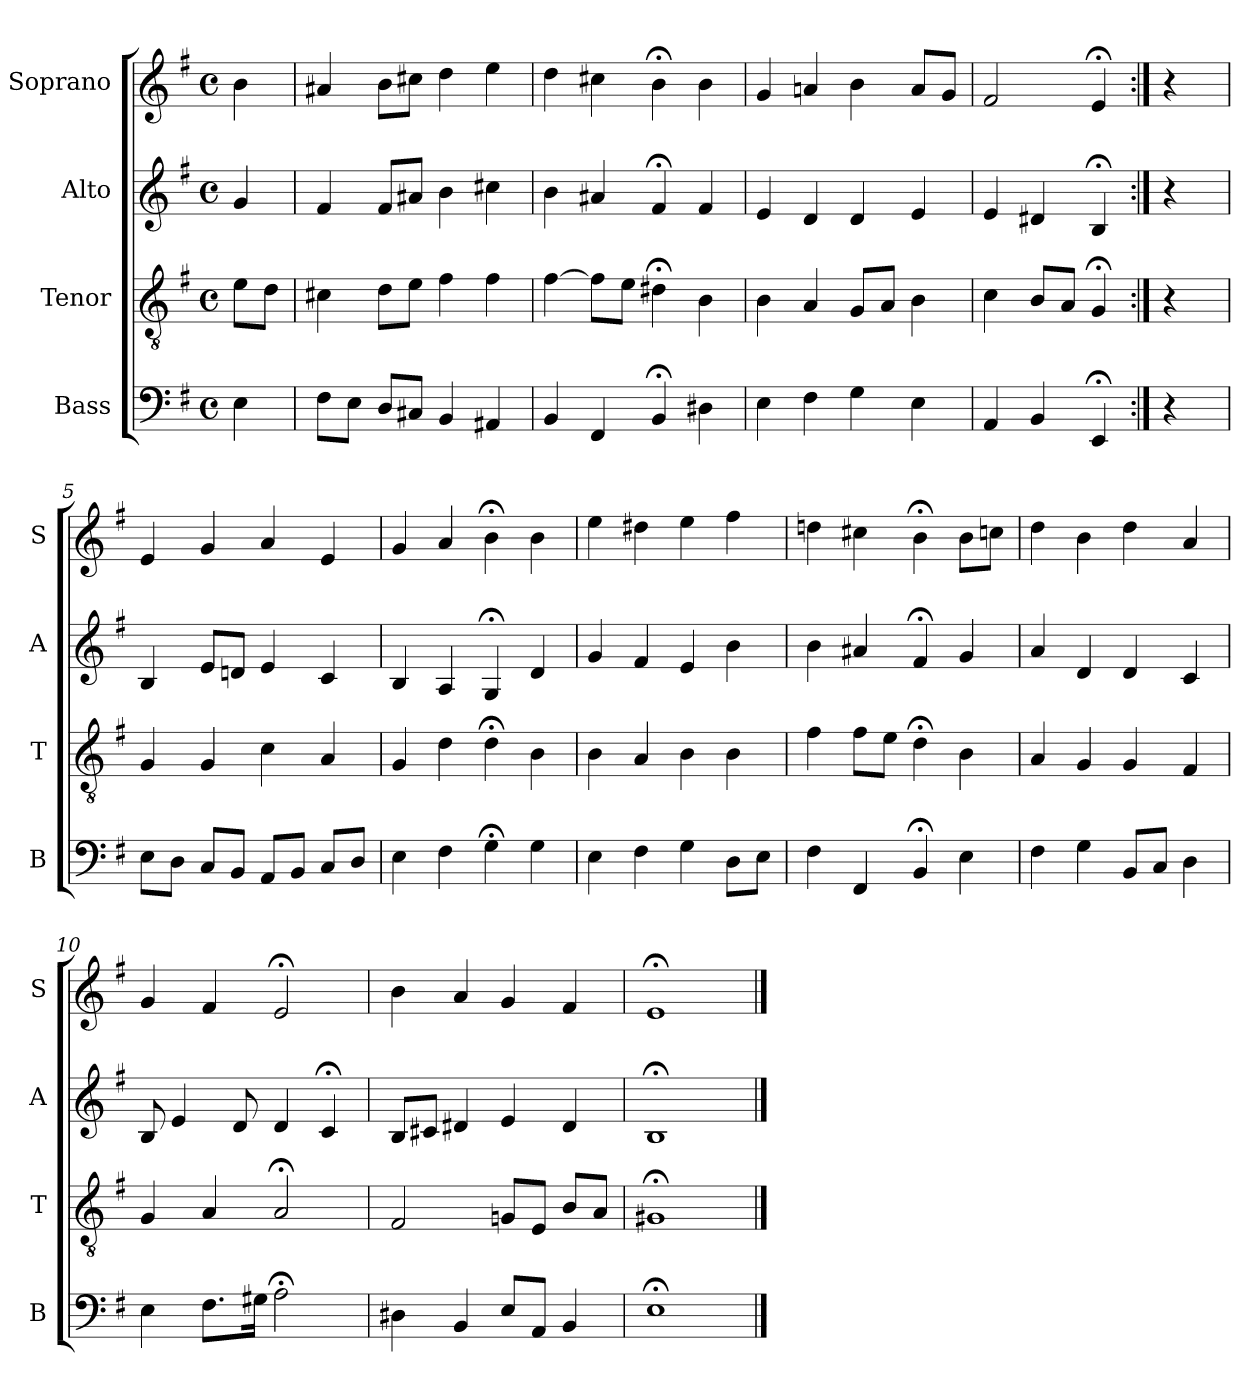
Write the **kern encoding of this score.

**kern	**kern	**kern	**kern
*part4	*part3	*part2	*part1
*staff4	*staff3	*staff2	*staff1
*I"Bass	*I"Tenor	*I"Alto	*I"Soprano
*I'B	*I'T	*I'A	*I'S
*clefF4	*clefGv2	*clefG2	*clefG2
*k[f#]	*k[f#]	*k[f#]	*k[f#]
*e:	*e:	*e:	*e:
*M4/4	*M4/4	*M4/4	*M4/4
*met(c)	*met(c)	*met(c)	*met(c)
*MM100	*MM100	*MM100	*MM100
=	=	=	=
4E	8eL	4g	4b
.	8dJ	.	.
=1	=1	=1	=1
8F#L	4c#X	4f#	4a#X
8EJ	.	.	.
8DL	8dL	8f#L	8bL
8C#XJ	8eJ	8a#XJ	8cc#XJ
4BB	4f#	4b	4dd
4AA#Xi	4f#i	4cc#Xi	4eei
=2	=2	=2	=2
4BB	[4f#	4b	4dd
4FF#	8f#L]	4a#X	4cc#X
.	8eJ	.	.
4BB;<	4d#X;<	4f#;<	4b;<
4D#X	4B	4f#	4b
=3	=3	=3	=3
4E	4B	4e	4g
4F#	4A	4d	4an
4G	8GL	4d	4b
.	8AJ	.	.
4E	4B	4e	8aL
.	.	.	8gJ
=4	=4	=4	=4
4AA	4c	4e	2f#
4BB	8BL	4d#X	.
.	8AJ	.	.
4EE;<	4G;<	4B;<	4e;<
=:|!	=:|!	=:|!	=:|!
4r	4r	4r	4r
=5	=5	=5	=5
8EL	4G	4B	4e
8DJ	.	.	.
8CL	4G	8eL	4g
8BBJ	.	8dnJ	.
8AAL	4c	4e	4a
8BBJ	.	.	.
8CL	4A	4c	4e
8DJ	.	.	.
=6	=6	=6	=6
4E	4G	4B	4g
4F#	4d	4A	4a
4G;<	4d;<	4G;<	4b;<
4G	4B	4d	4b
=7	=7	=7	=7
4E	4B	4g	4ee
4F#	4A	4f#	4dd#X
4G	4B	4e	4ee
8DL	4B	4b	4ff#
8EJ	.	.	.
=8	=8	=8	=8
4F#	4f#	4b	4ddn
4FF#	8f#L	4a#X	4cc#X
.	8eJ	.	.
4BB;<	4d;<	4f#;<	4b;<
4E	4B	4g	8bL
.	.	.	8ccnJ
=9	=9	=9	=9
4F#	4A	4a	4dd
4G	4G	4d	4b
8BBL	4G	4d	4dd
8CJ	.	.	.
4D	4F#	4c	4a
=10	=10	=10	=10
4E	4G	8B	4g
.	.	4e	.
8.F#L	4A	.	4f#
.	.	8d	.
16G#XJk	.	.	.
2A;<	2A;<	4d	2e;<
.	.	4c;<	.
=11	=11	=11	=11
4D#X	2F#	8BL	4b
.	.	8c#XJ	.
4BB	.	4d#X	4a
8EL	8GnL	4e	4g
8AAJ	8EJ	.	.
4BB	8BL	4d#	4f#
.	8AJ	.	.
=12	=12	=12	=12
1E;<	1G#X;<	1B;<	1e;<
==	==	==	==
*-	*-	*-	*-
